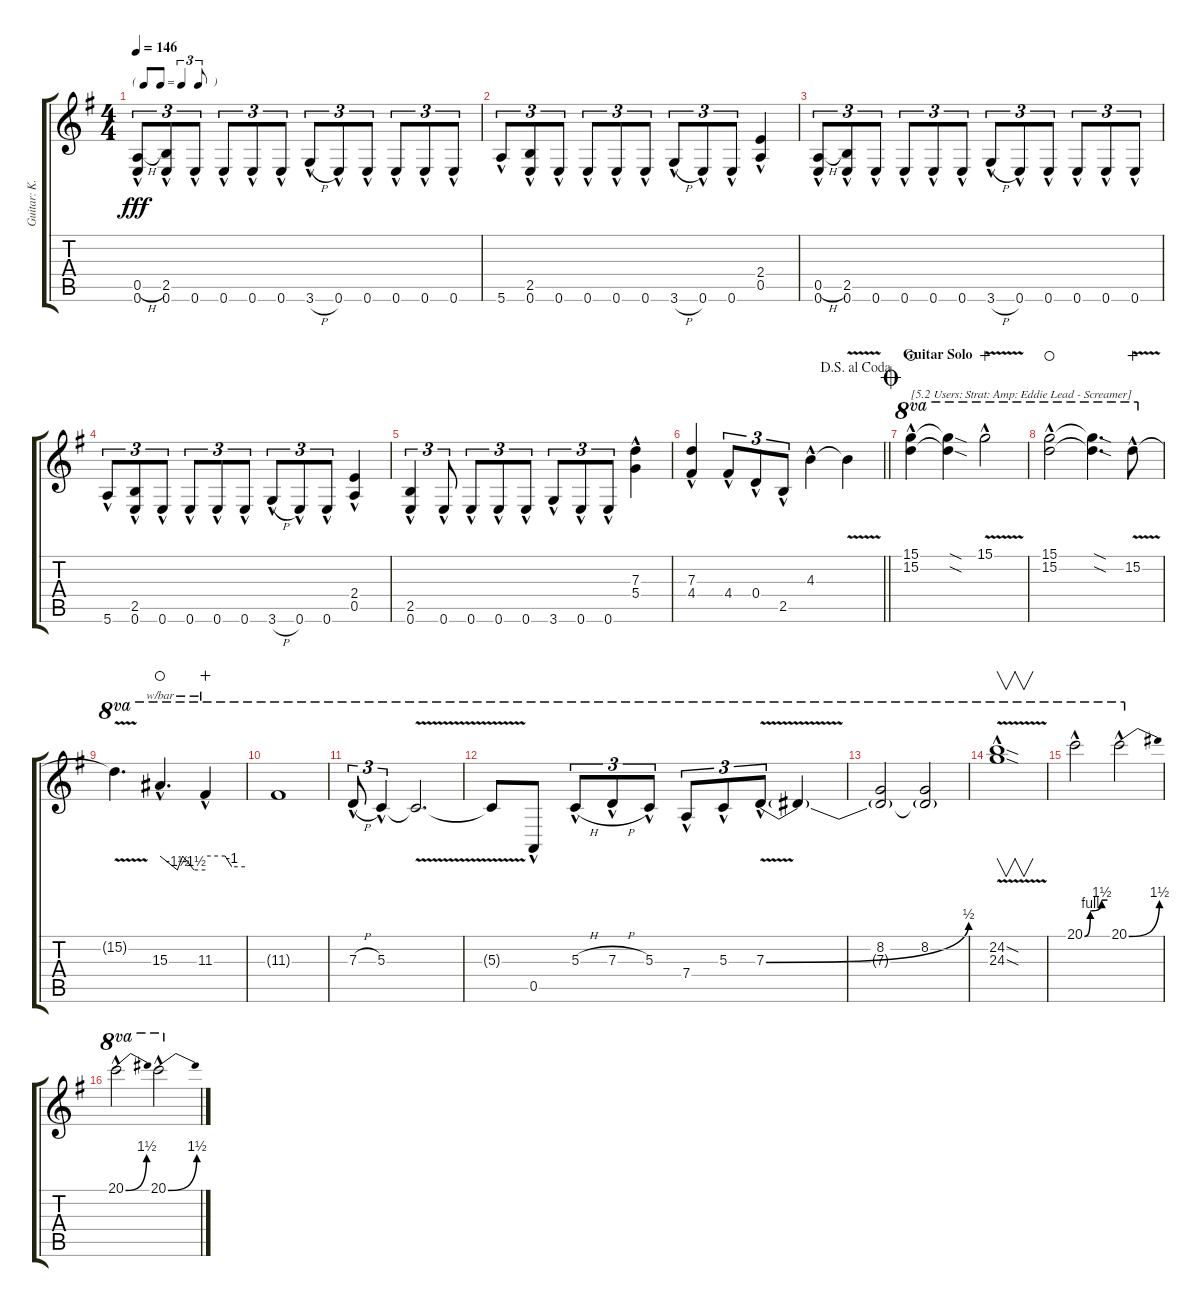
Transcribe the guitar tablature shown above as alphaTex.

\track ("Guitar: K.K." "Guitar: K.") {instrument distortionguitar}
\staff {score tabs}
\tuning (E4 B3 G3 D3 A2 E2) {hide}
\ts (4 4)
\tf triplet8th
\tempo 146
\clef g2
\ks g
(0.5{h hac} 0.6{hac}).8{tu (3 2) dy fff} (2.5{hac} 0.6{hac}).8{tu (3 2)} 0.6{hac}.8{tu (3 2)} 0.6{hac}.8{tu (3 2)} 0.6{hac}.8{tu (3 2)} 0.6{hac}.8{tu (3 2)} 3.6{h hac}.8{tu (3 2)} 0.6{hac}.8{tu (3 2)} 0.6{hac}.8{tu (3 2)} 0.6{hac}.8{tu (3 2)} 0.6{hac}.8{tu (3 2)} 0.6{hac}.8{tu (3 2)} |
5.6{hac}.8{tu (3 2)} (2.5{hac} 0.6{hac}).8{tu (3 2)} 0.6{hac}.8{tu (3 2)} 0.6{hac}.8{tu (3 2)} 0.6{hac}.8{tu (3 2)} 0.6{hac}.8{tu (3 2)} 3.6{h hac}.8{tu (3 2)} 0.6{hac}.8{tu (3 2)} 0.6{hac}.8{tu (3 2)} (2.4{hac} 0.5{hac}).4 |
(0.5{h hac} 0.6{hac}).8{tu (3 2)} (2.5{hac} 0.6{hac}).8{tu (3 2)} 0.6{hac}.8{tu (3 2)} 0.6{hac}.8{tu (3 2)} 0.6{hac}.8{tu (3 2)} 0.6{hac}.8{tu (3 2)} 3.6{h hac}.8{tu (3 2)} 0.6{hac}.8{tu (3 2)} 0.6{hac}.8{tu (3 2)} 0.6{hac}.8{tu (3 2)} 0.6{hac}.8{tu (3 2)} 0.6{hac}.8{tu (3 2)} |
5.6{hac}.8{tu (3 2)} (2.5{hac} 0.6{hac}).8{tu (3 2)} 0.6{hac}.8{tu (3 2)} 0.6{hac}.8{tu (3 2)} 0.6{hac}.8{tu (3 2)} 0.6{hac}.8{tu (3 2)} 3.6{h hac}.8{tu (3 2)} 0.6{hac}.8{tu (3 2)} 0.6{hac}.8{tu (3 2)} (2.4{hac} 0.5{hac}).4 |
(2.5{hac} 0.6{hac}).4{tu (3 2)} 0.6{hac}.8{tu (3 2)} 0.6{hac}.8{tu (3 2)} 0.6{hac}.8{tu (3 2)} 0.6{hac}.8{tu (3 2)} 3.6{hac}.8{tu (3 2)} 0.6{hac}.8{tu (3 2)} 0.6{hac}.8{tu (3 2)} (7.3{hac} 5.4{hac}).4 |
\jump dalsegnoalcoda
\barLineRight lightlight
(7.3{hac} 4.4{hac}).4 4.4{hac}.8{tu (3 2)} 0.4{hac}.8{tu (3 2)} 2.5{hac}.8{tu (3 2)} 4.3{hac}.4 4.3{v t}.4 |
\section ("" "Guitar Solo")
\jump coda
(15.1{hac} 15.2{hac}).4{ot 8va txt "[5.2 Users: Strat: Amp: Eddie Lead - Screamer]" volume 16 balance 8 instrument distortionguitar waho} (15.1{sod t} 15.2{sod t}).4{ot 8va} 15.1{v hac}.2{ot 8va wahc} |
(15.1{hac} 15.2{hac}).2{ot 8va waho} (15.1{sod t} 15.2{sod t}).4{d ot 8va} 15.2{v hac}.8{ot 8va wahc} |
15.2{t}.4{d ot 8va} 15.3{hac}.4{d tbe (custom default 0 0 23 -6 30 0 45 -6 60 -6) ot 8va waho} 11.3{hac}.4{tbe (custom default 0 0 30 0 40 -4 60 -4) ot 8va wahc} |
11.3{t}.1{ot 8va} |
7.3{h hac}.8{tu (3 2) ot 8va} 5.3{hac}.4{tu (3 2) ot 8va} 5.3{v t}.2{d ot 8va} |
5.3{t}.8{ot 8va} 0.5{hac}.8{ot 8va} 5.3{h hac}.8{tu (3 2) ot 8va} 7.3{h hac}.8{tu (3 2) ot 8va} 5.3{hac}.8{tu (3 2) ot 8va} 7.4{hac}.8{tu (3 2) ot 8va} 5.3{hac}.8{tu (3 2) ot 8va} 7.3{be (bend 0 0 60 2) v hac}.8{tu (3 2) ot 8va} 7.3{t}.4{ot 8va} |
(8.2 7.3{t}).2{ot 8va} (8.2 7.3{t}).2{ot 8va} |
(24.2{sod hac} 24.3{v sod hac}).1{v ot 8va} |
20.1{be (custom 0 0 15 4 45 6 60 6) hac}.2{ot 8va} 20.1{be (bend 0 0 60 6) hac}.2{ot 8va} |
20.1{be (bend 0 0 60 6) hac}.2{ot 8va} 20.1{be (bend 0 0 60 6) hac}.2{ot 8va}
